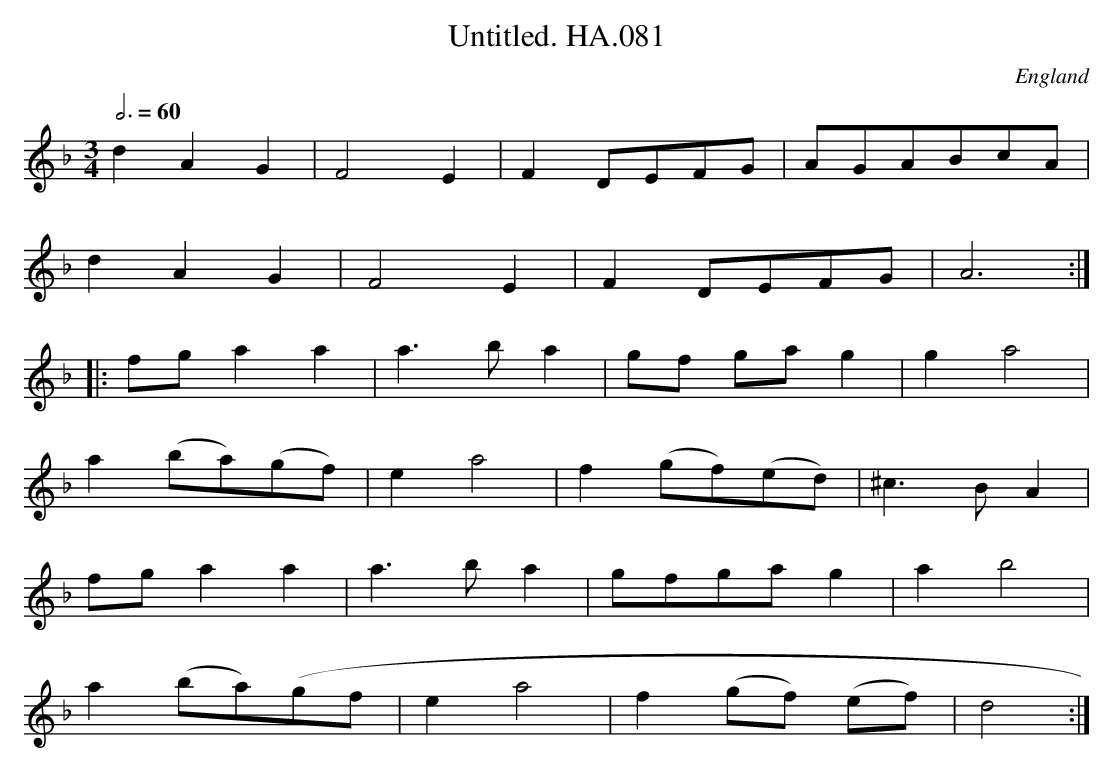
X:1
T:Untitled. HA.081
M:3/4
L:1/4
Q:3/4=60
O:England
K:F major
dAG|F2E|FD/E/F/G/|A/G/A/B/c/A/|!
dAG|F2E|FD/E/F/G/|A3:|!
|:f/g/aa|a>ba|g/f/ g/a/ g|ga2|!
a(b/a/)(g/f/)|ea2|f(g/f/)(e/d/)|^c>BA|!
f/g/aa|a>ba|g/f/g/a/g|ab2|!
a(b/a/)(g/f/|ea2|f(g/f/) (e/f/)|d2:|
